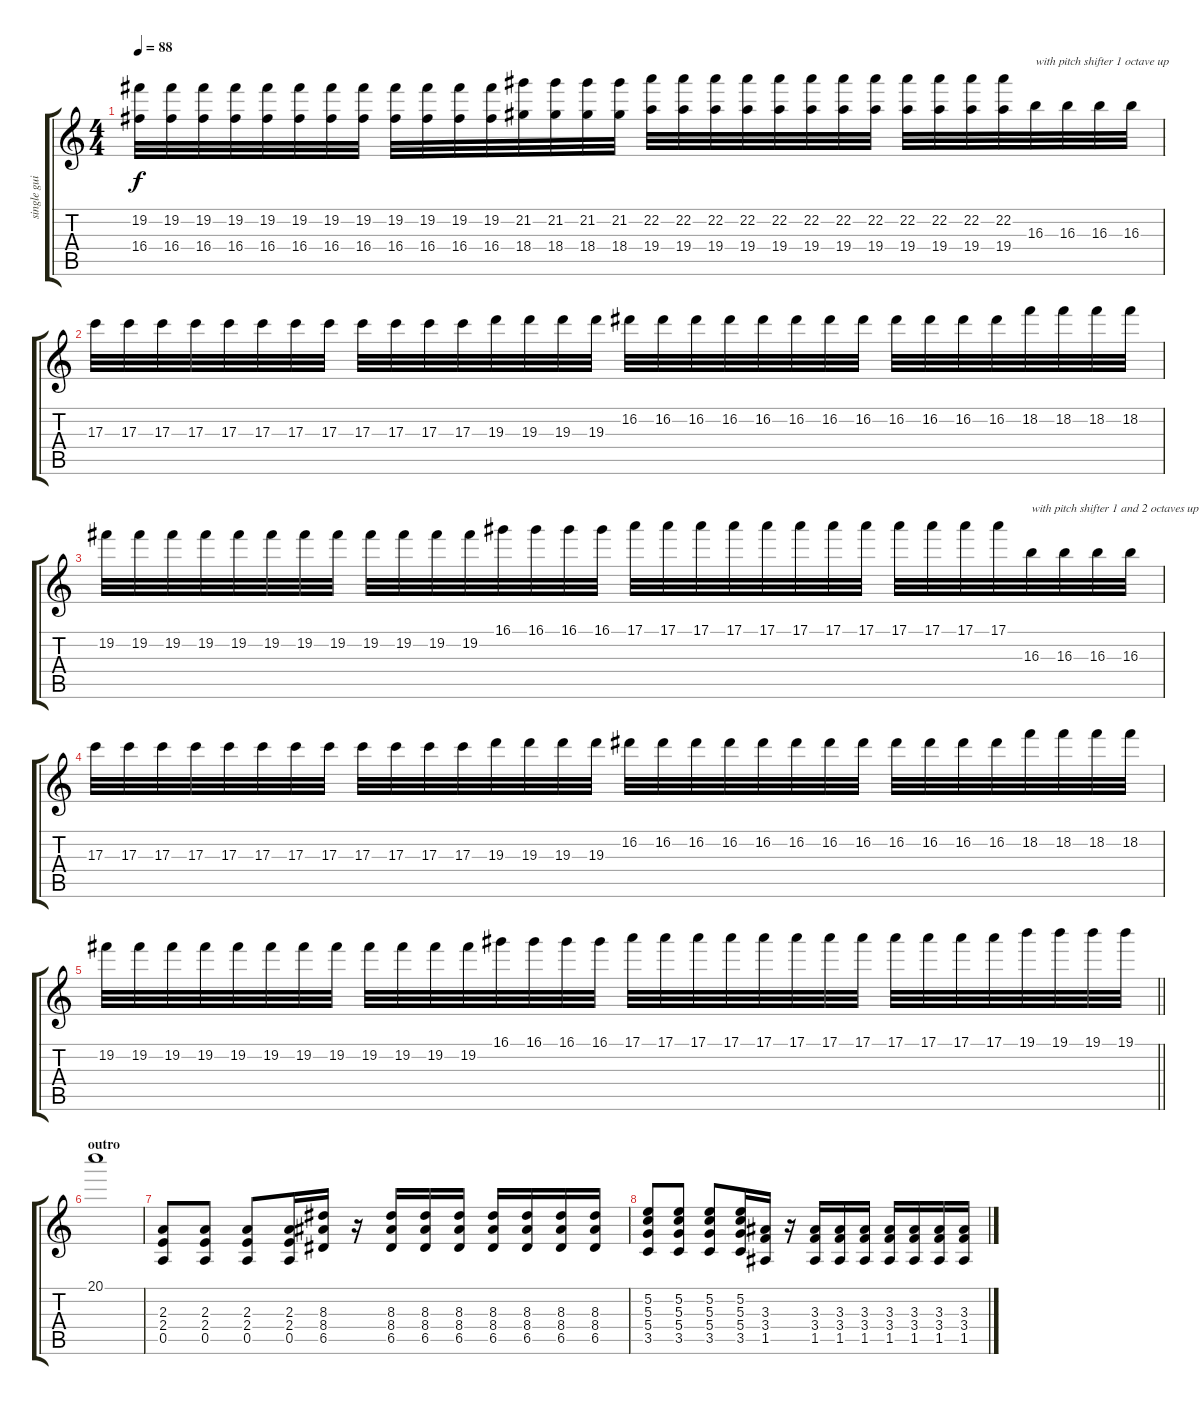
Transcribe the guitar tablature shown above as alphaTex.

\track ("single guitar" "single gui") {mute instrument acousticguitarsteel}
\staff {score tabs}
\tuning (E4 B3 G3 D3 A2 E2) {hide}
\ts (4 4)
\tempo 88
\clef g2
\ks c
(19.2 16.4).32{dy f} (19.2 16.4).32 (19.2 16.4).32 (19.2 16.4).32 (19.2 16.4).32 (19.2 16.4).32 (19.2 16.4).32 (19.2 16.4).32 (19.2 16.4).32 (19.2 16.4).32 (19.2 16.4).32 (19.2 16.4).32 (21.2 18.4).32 (21.2 18.4).32 (21.2 18.4).32 (21.2 18.4).32 (22.2 19.4).32 (22.2 19.4).32 (22.2 19.4).32 (22.2 19.4).32 (22.2 19.4).32 (22.2 19.4).32 (22.2 19.4).32 (22.2 19.4).32 (22.2 19.4).32 (22.2 19.4).32 (22.2 19.4).32 (22.2 19.4).32 16.3.32{txt "with pitch shifter 1 octave up"} 16.3.32 16.3.32 16.3.32 |
17.3.32 17.3.32 17.3.32 17.3.32 17.3.32 17.3.32 17.3.32 17.3.32 17.3.32 17.3.32 17.3.32 17.3.32 19.3.32 19.3.32 19.3.32 19.3.32 16.2.32 16.2.32 16.2.32 16.2.32 16.2.32 16.2.32 16.2.32 16.2.32 16.2.32 16.2.32 16.2.32 16.2.32 18.2.32 18.2.32 18.2.32 18.2.32 |
19.2.32 19.2.32 19.2.32 19.2.32 19.2.32 19.2.32 19.2.32 19.2.32 19.2.32 19.2.32 19.2.32 19.2.32 16.1.32 16.1.32 16.1.32 16.1.32 17.1.32 17.1.32 17.1.32 17.1.32 17.1.32 17.1.32 17.1.32 17.1.32 17.1.32 17.1.32 17.1.32 17.1.32 16.3.32{txt "with pitch shifter 1 and 2 octaves up"} 16.3.32 16.3.32 16.3.32 |
17.3.32 17.3.32 17.3.32 17.3.32 17.3.32 17.3.32 17.3.32 17.3.32 17.3.32 17.3.32 17.3.32 17.3.32 19.3.32 19.3.32 19.3.32 19.3.32 16.2.32 16.2.32 16.2.32 16.2.32 16.2.32 16.2.32 16.2.32 16.2.32 16.2.32 16.2.32 16.2.32 16.2.32 18.2.32 18.2.32 18.2.32 18.2.32 |
\barLineRight lightlight
19.2.32 19.2.32 19.2.32 19.2.32 19.2.32 19.2.32 19.2.32 19.2.32 19.2.32 19.2.32 19.2.32 19.2.32 16.1.32 16.1.32 16.1.32 16.1.32 17.1.32 17.1.32 17.1.32 17.1.32 17.1.32 17.1.32 17.1.32 17.1.32 17.1.32 17.1.32 17.1.32 17.1.32 19.1.32 19.1.32 19.1.32 19.1.32 |
\section ("" "outro")
20.1.1 |
(2.3 2.4 0.5).8 (2.3 2.4 0.5).8 (2.3 2.4 0.5).8 (2.3 2.4 0.5).16 (8.3 8.4 6.5).16 r.16 (8.3 8.4 6.5).16 (8.3 8.4 6.5).16 (8.3 8.4 6.5).16 (8.3 8.4 6.5).16 (8.3 8.4 6.5).16 (8.3 8.4 6.5).16 (8.3 8.4 6.5).16 |
(5.2 5.3 5.4 3.5).8 (5.2 5.3 5.4 3.5).8 (5.2 5.3 5.4 3.5).8 (5.2 5.3 5.4 3.5).16 (3.3 3.4 1.5).16 r.16 (3.3 3.4 1.5).16 (3.3 3.4 1.5).16 (3.3 3.4 1.5).16 (3.3 3.4 1.5).16 (3.3 3.4 1.5).16 (3.3 3.4 1.5).16 (3.3 3.4 1.5).16
